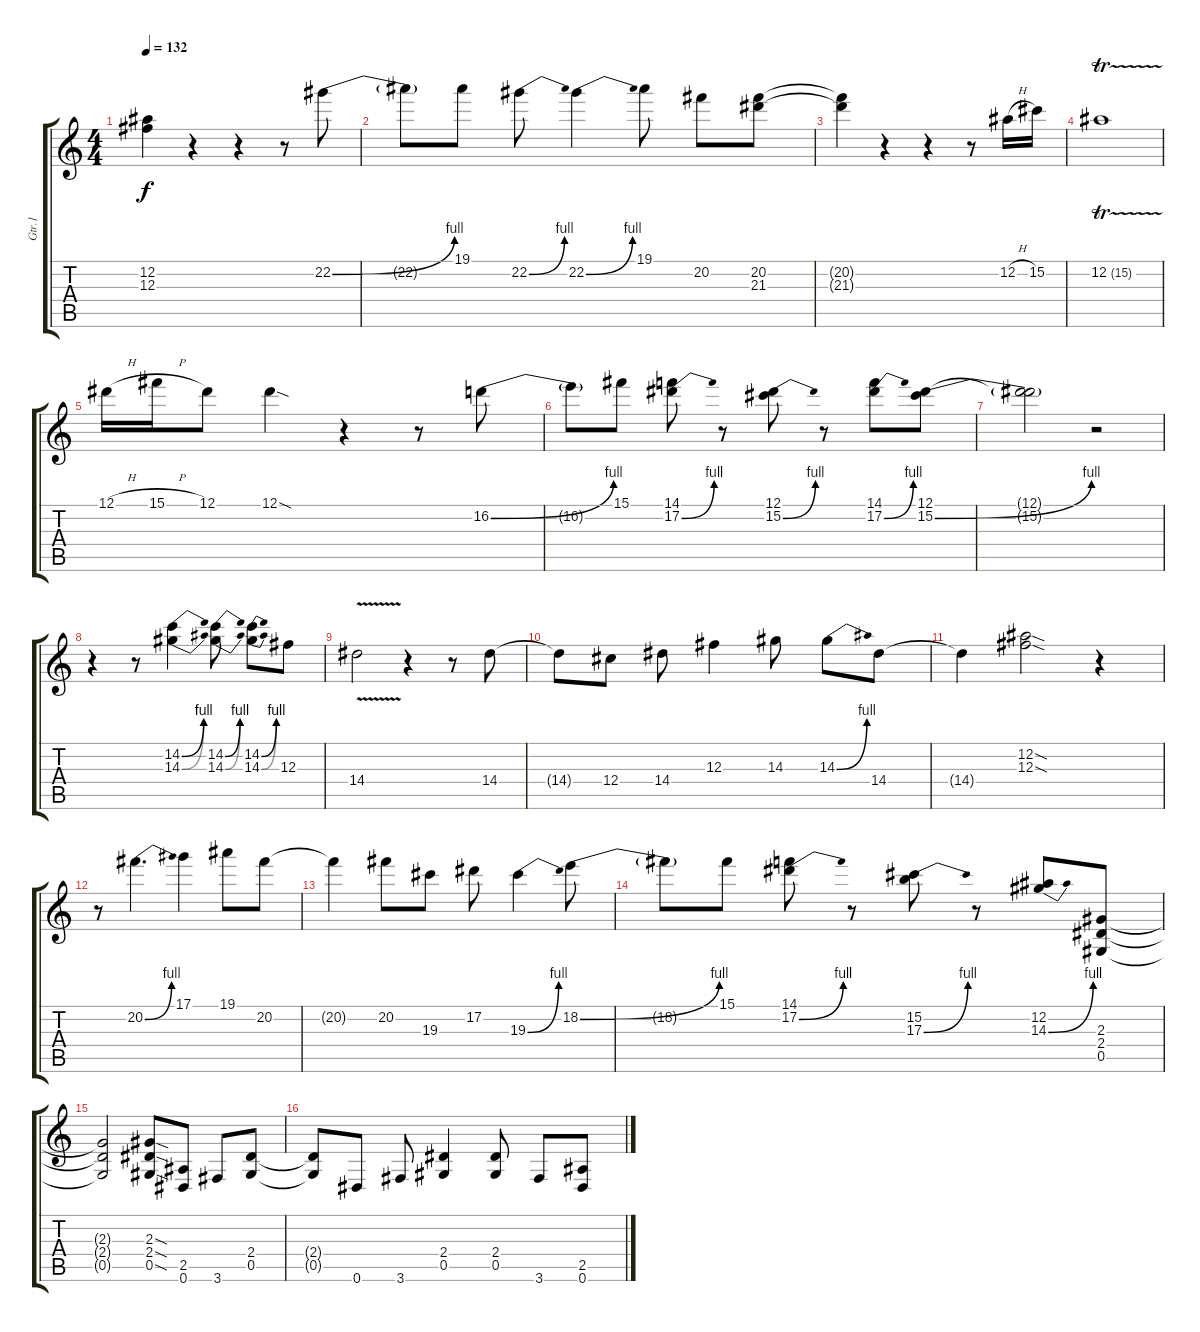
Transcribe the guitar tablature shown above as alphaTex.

\track ("Gtr.1" "Gtr.1") {instrument acousticguitarsteel}
\staff {score tabs}
\tuning (Eb4 Bb3 Gb3 Db3 Ab2 Eb2) {hide}
\ts (4 4)
\tempo 132
\clef g2
\ks c
(12.2{t} 12.3{t}).4{dy f} r.4 r.4 r.8 22.2{be (bend 0 0 60 4)}.8 |
22.2{t}.8 19.1.8 22.2{be (bend 0 0 60 4)}.8 22.2{be (bend 0 0 60 4)}.4 19.1.8 20.2.8 (20.2 21.3).8 |
(20.2{t} 21.3{t}).4 r.4 r.4 r.8 12.2{h}.16 15.2.16 |
12.2{tr (15 32)}.1 |
12.1{h}.16 15.1{h}.16 12.1.8 12.1{sod}.4 r.4 r.8 16.2{be (bend 0 0 60 4)}.8 |
16.2{t}.8 15.1.8 (14.1 17.2{be (bend 0 0 60 4)}).8 r.8 (12.1 15.2{be (bend 0 0 60 4)}).8 r.8 (14.1 17.2{be (bend 0 0 60 4)}).8 (12.1 15.2{be (bend 0 0 60 4)}).8 |
(12.1{t} 15.2{t}).2 r.2 |
r.4 r.8 (14.2{be (bend 0 0 60 4)} 14.3{be (bend 0 0 60 4)}).4 (14.2{be (bend 0 0 60 4)} 14.3{be (bend 0 0 60 4)}).8 (14.2{be (bend 0 0 60 4)} 14.3{be (bend 0 0 60 4)}).8 12.3.8 |
14.4{v}.2 r.4 r.8 14.4.8 |
14.4{t}.8 12.4.8 14.4.8 12.3.4 14.3.8 14.3{be (bend 0 0 60 4)}.8 14.4.8 |
14.4{t}.4 (12.2{sod} 12.3{sod}).2 r.4 |
r.8 20.2{be (bend 0 0 60 4)}.4{d} 17.1.4 19.1.8 20.2.8 |
20.2{t}.4 20.2.8 19.3.8 17.2.8 19.3{be (bend 0 0 60 4)}.4 18.2{be (bend 0 0 60 4)}.8 |
18.2{t}.8 15.1.8 (14.1 17.2{be (bend 0 0 60 4)}).8 r.8 (15.2 17.3{be (bend 0 0 60 4)}).8 r.8 (12.2 14.3{be (bend 0 0 60 4)}).8 (2.3 2.4 0.5).8 |
(2.3{t} 2.4{t} 0.5{t}).2 (2.3{sod} 2.4{sod} 0.5{sod}).8 (2.5 0.6).8 3.6.8 (2.4 0.5).8 |
(2.4{t} 0.5{t}).8 0.6.8 3.6.8 (2.4 0.5).4 (2.4 0.5).8 3.6.8 (2.5 0.6).8
